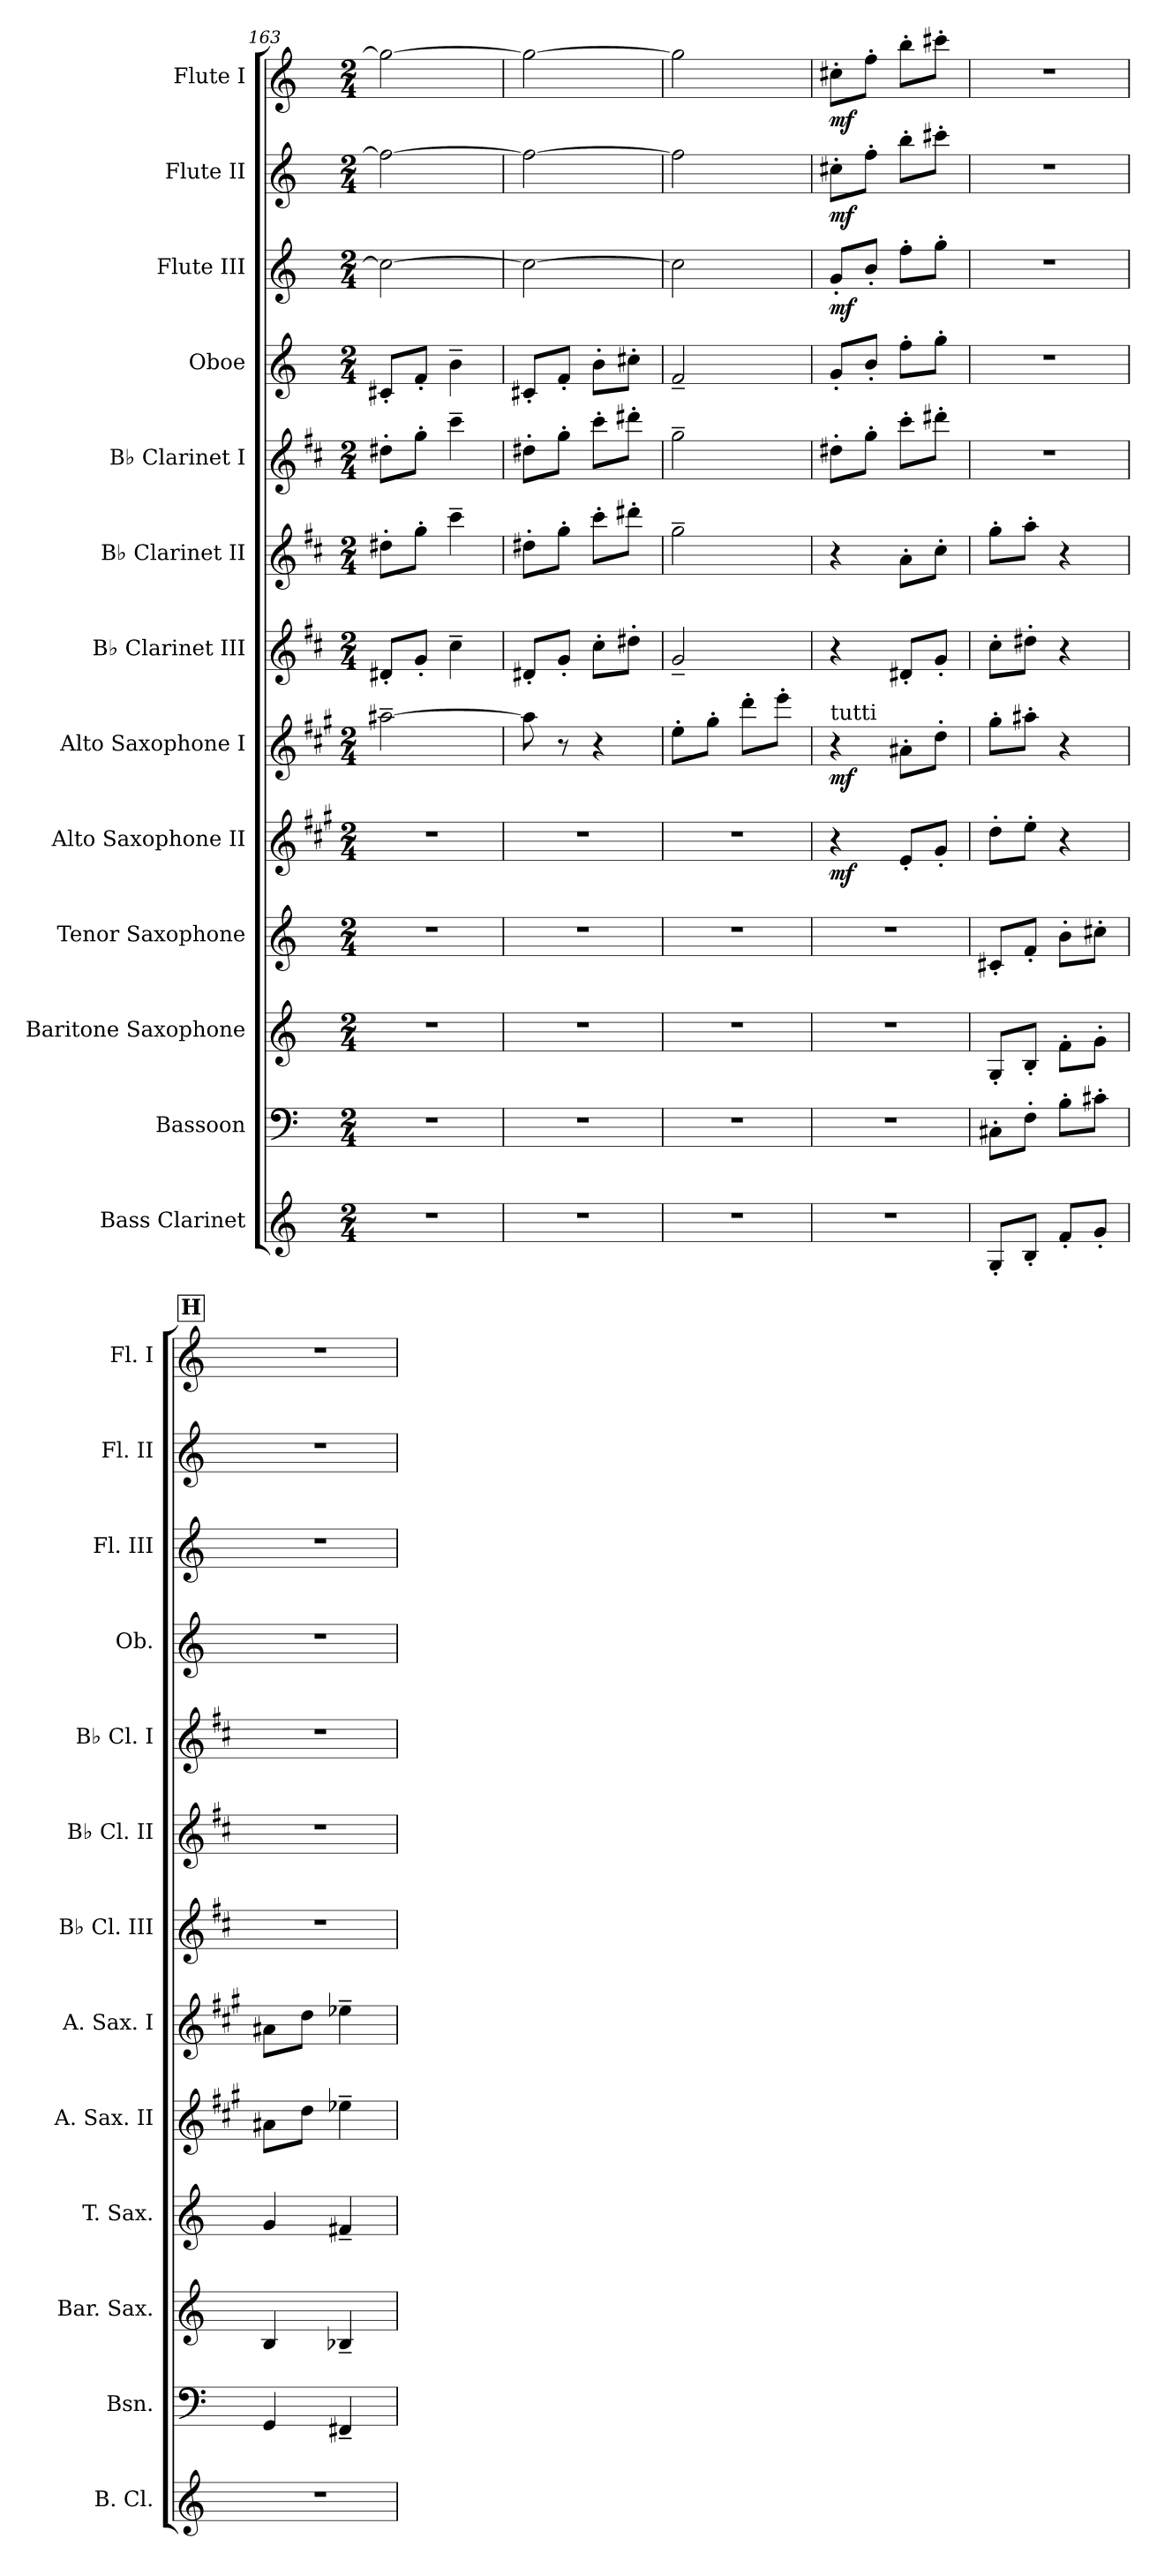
**kern	**kern	**kern	**kern	**kern	**dynam	**kern	**dynam	**kern	**kern	**kern	**kern	**kern	**dynam	**kern	**dynam	**kern	**dynam
*part13	*part12	*part11	*part10	*part9	*part9	*part8	*part8	*part7	*part6	*part5	*part4	*part3	*part3	*part2	*part2	*part1	*part1
*staff13	*staff12	*staff11	*staff10	*staff9	*staff9	*staff8	*staff8	*staff7	*staff6	*staff5	*staff4	*staff3	*staff3	*staff2	*staff2	*staff1	*staff1
*I"Bass Clarinet	*I"Bassoon	*I"Baritone Saxophone	*I"Tenor Saxophone	*I"Alto Saxophone II	*	*I"Alto Saxophone I	*	*I"B♭ Clarinet III	*I"B♭ Clarinet II	*I"B♭ Clarinet I	*I"Oboe	*I"Flute III	*	*I"Flute II	*	*I"Flute I	*
*I'B. Cl.	*I'Bsn.	*I'Bar. Sax.	*I'T. Sax.	*I'A. Sax. II	*	*I'A. Sax. I	*	*I'B♭ Cl. III	*I'B♭ Cl. II	*I'B♭ Cl. I	*I'Ob.	*I'Fl. III	*	*I'Fl. II	*	*I'Fl. I	*
!!LO:PB:g=z
*clefG2	*clefF4	*clefG2	*clefG2	*clefG2	*	*clefG2	*	*clefG2	*clefG2	*clefG2	*clefG2	*clefG2	*	*clefG2	*	*clefG2	*
*ITrd8c14	*	*ITrd12c21	*ITrd8c14	*ITrd5c9	*	*ITrd5c9	*	*ITrd1c2	*ITrd1c2	*ITrd1c2	*	*	*	*	*	*	*
*k[]	*k[]	*k[]	*k[]	*k[]	*	*k[]	*	*k[]	*k[]	*k[]	*k[]	*k[]	*	*k[]	*	*k[]	*
*M2/4	*M2/4	*M2/4	*M2/4	*M2/4	*	*M2/4	*	*M2/4	*M2/4	*M2/4	*M2/4	*M2/4	*	*M2/4	*	*M2/4	*
=163	=163	=163	=163	=163	=163	=163	=163	=163	=163	=163	=163	=163	=163	=163	=163	=163	=163
2r	2r	2r	2r	2r	.	[2cc#X~\	.	8c#X'/L	8cc#X'\L	8cc#X'\L	8c#X'/L	2cc#\_	.	2ff\_	.	2gg\_	.
.	.	.	.	.	.	.	.	8f'/J	8ff'\J	8ff'\J	8f'/J	.	.	.	.	.	.
.	.	.	.	.	.	.	.	4b~\	4bb~\	4bb~\	4b~\	.	.	.	.	.	.
=164	=164	=164	=164	=164	=164	=164	=164	=164	=164	=164	=164	=164	=164	=164	=164	=164	=164
2r	2r	2r	2r	2r	.	8cc#\]	.	8c#X'/L	8cc#X'\L	8cc#X'\L	8c#X'/L	2cc#\_	.	2ff\_	.	2gg\_	.
.	.	.	.	.	.	8r	.	8f'/J	8ff'\J	8ff'\J	8f'/J	.	.	.	.	.	.
.	.	.	.	.	.	4r	.	8b'\L	8bb'\L	8bb'\L	8b'\L	.	.	.	.	.	.
.	.	.	.	.	.	.	.	8cc#X'\J	8ccc#X'\J	8ccc#X'\J	8cc#X'\J	.	.	.	.	.	.
=165	=165	=165	=165	=165	=165	=165	=165	=165	=165	=165	=165	=165	=165	=165	=165	=165	=165
2r	2r	2r	2r	2r	.	8g'\L	.	2f~/	2ff~\	2ff~\	2f~/	2cc#\]	.	2ff\]	.	2gg\]	.
.	.	.	.	.	.	8b'\J	.	.	.	.	.	.	.	.	.	.	.
.	.	.	.	.	.	8ff'\L	.	.	.	.	.	.	.	.	.	.	.
.	.	.	.	.	.	8gg'\J	.	.	.	.	.	.	.	.	.	.	.
=166	=166	=166	=166	=166	=166	=166	=166	=166	=166	=166	=166	=166	=166	=166	=166	=166	=166
!	!	!	!	!	!	!LO:TX:a:t=tutti	!	!	!	!	!	!	!	!	!	!	!
!	!	!	!	!	!LO:DY:b	!	!LO:DY:b	!	!	!	!	!	!LO:DY:b	!	!LO:DY:b	!	!LO:DY:b
2r	2r	2r	2r	4r	mf	4r	mf	4r	4r	8cc#X'\L	8g'/L	8g'/L	mf	8cc#X'\L	mf	8cc#X'\L	mf
.	.	.	.	.	.	.	.	.	.	8ff'\J	8b'/J	8b'/J	.	8ff'\J	.	8ff'\J	.
.	.	.	.	8G'/L	.	8c#X'\L	.	8c#X'/L	8g'\L	8bb'\L	8ff'\L	8ff'\L	.	8bb'\L	.	8bb'\L	.
.	.	.	.	8B'/J	.	8f'\J	.	8f'/J	8b'\J	8ccc#X'\J	8gg'\J	8gg'\J	.	8ccc#X'\J	.	8ccc#X'\J	.
=167	=167	=167	=167	=167	=167	=167	=167	=167	=167	=167	=167	=167	=167	=167	=167	=167	=167
8GG'/L	8C#X'\L	8GG'/L	8C#X'/L	8f'\L	.	8b'\L	.	8b'\L	8ff'\L	2r	2r	2r	.	2r	.	2r	.
8BB'/J	8F'\J	8BB'/J	8F'/J	8g'\J	.	8cc#X'\J	.	8cc#X'\J	8gg'\J	.	.	.	.	.	.	.	.
8F'/L	8B'\L	8F'\L	8B'\L	4r	.	4r	.	4r	4r	.	.	.	.	.	.	.	.
8G'/J	8c#X'\J	8G'\J	8c#X'\J	.	.	.	.	.	.	.	.	.	.	.	.	.	.
!!LO:REH:place=s1:a:B:fs=14:t=H
=168	=168	=168	=168	=168	=168	=168	=168	=168	=168	=168	=168	=168	=168	=168	=168	=168	=168
2r	4GG/	4BB/	4G/	8c#X\L	.	8c#X\L	.	2r	2r	2r	2r	2r	.	2r	.	2r	.
.	.	.	.	8f\J	.	8f\J	.	.	.	.	.	.	.	.	.	.	.
.	4FF#X~/	4BB-X~/	4F#X~/	4g-X~\	.	4g-X~\	.	.	.	.	.	.	.	.	.	.	.
=	=	=	=	=	=	=	=	=	=	=	=	=	=	=	=	=	=
*-	*-	*-	*-	*-	*-	*-	*-	*-	*-	*-	*-	*-	*-	*-	*-	*-	*-
